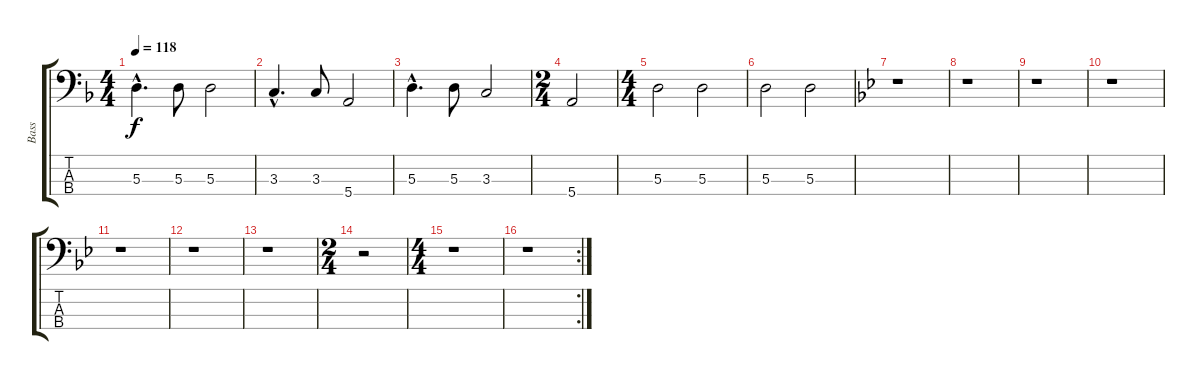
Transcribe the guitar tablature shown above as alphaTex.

\track ("Bass" "Bass") {instrument electricbassfinger}
\staff {score tabs}
\tuning (G2 D2 A1 E1) {hide}
\ts (4 4)
\tempo 118
\clef f4
\ks dminor
5.3{hac}.4{d dy f} 5.3.8 5.3.2 |
3.3{hac}.4{d} 3.3.8 5.4.2 |
5.3{hac}.4{d} 5.3.8 3.3.2 |
\ts (2 4)
5.4.2 |
\ts (4 4)
5.3.2 5.3.2 |
5.3.2 5.3.2 |
\ks gminor
r.1 |
r.1 |
r.1 |
r.1 |
r.1 |
r.1 |
r.1 |
\ts (2 4)
r.2 |
\ts (4 4)
r.1 |
\rc 2
r.1
